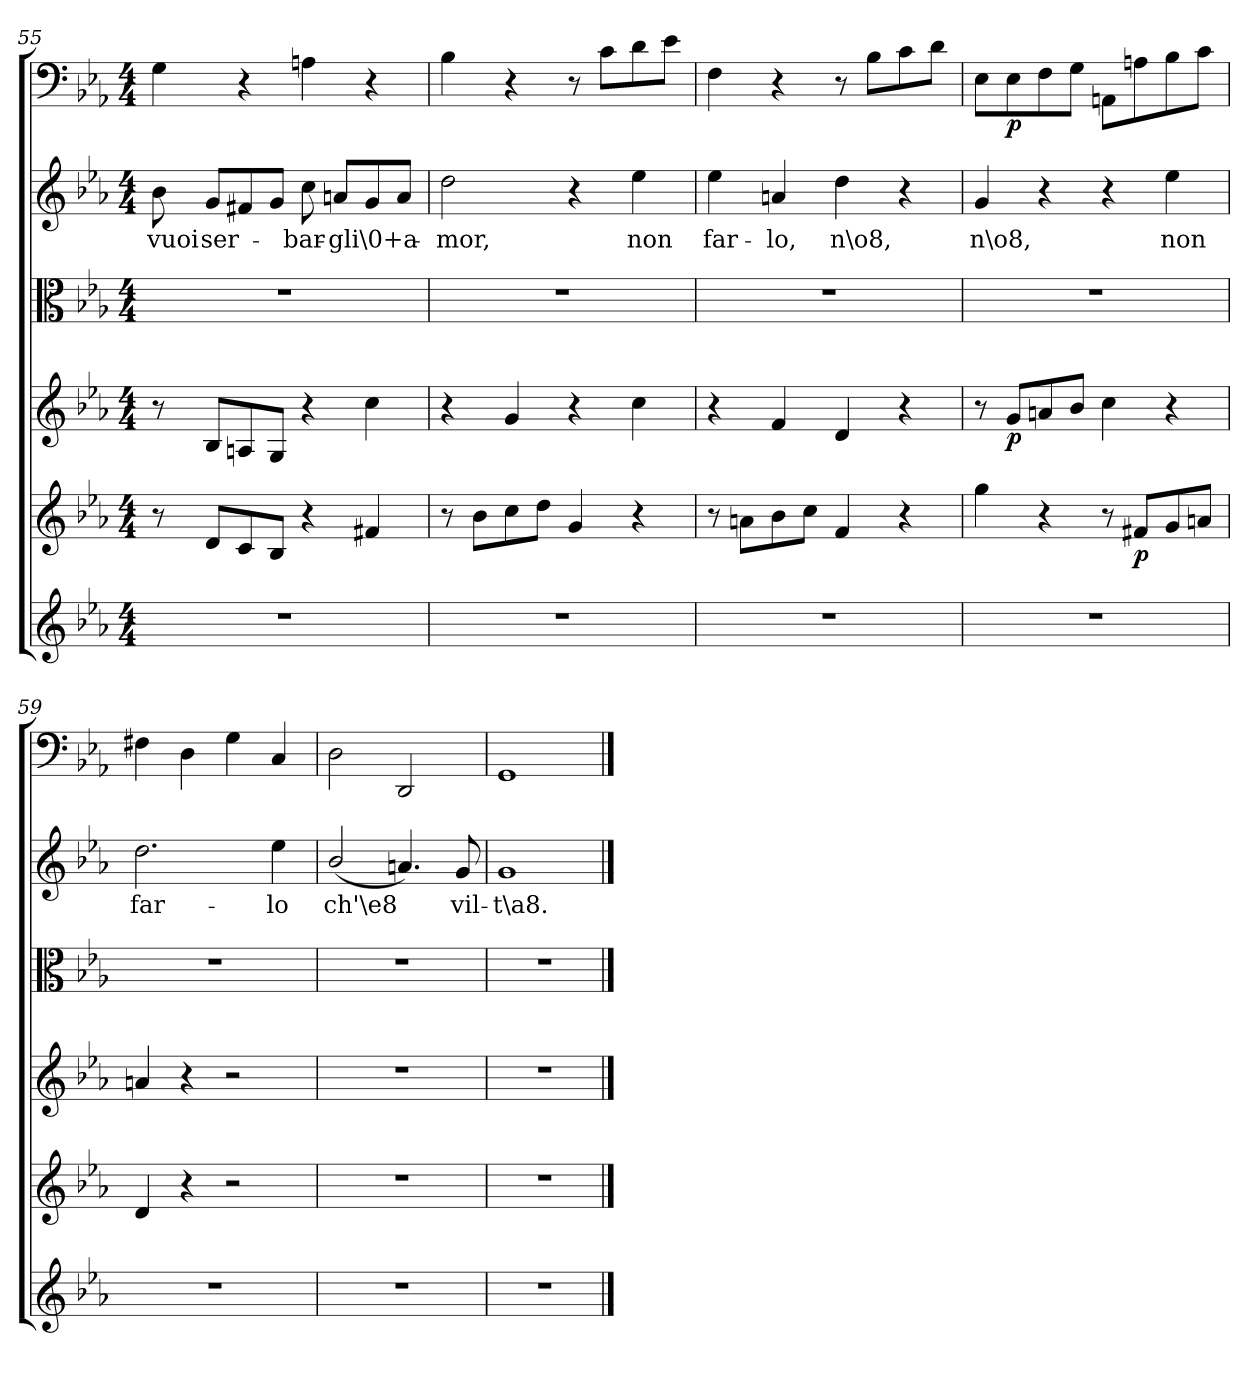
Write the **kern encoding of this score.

**kern	**kern	**dynam	**kern	**dynam	**kern	**kern	**text	**kern	**dynam
*part6	*part5	*part5	*part4	*part4	*part3	*part2	*part2	*part1	*part1
*staff6	*staff5	*staff5	*staff4	*staff4	*staff3	*staff2	*staff2	*staff1	*staff1
*clefG2	*clefG2	*	*clefG2	*	*clefC3	*clefG2	*	*clefF4	*
*k[b-e-a-]	*k[b-e-a-]	*	*k[b-e-a-]	*	*k[b-e-a-]	*k[b-e-a-]	*	*k[b-e-a-]	*
*c:	*c:	*	*c:	*	*c:	*c:	*	*c:	*
*M4/4	*M4/4	*	*M4/4	*	*M4/4	*M4/4	*	*M4/4	*
=55	=55	=55	=55	=55	=55	=55	=55	=55	=55
1r	8r	.	8r	.	1r	8b-\	vuoi	4G\	.
.	8d/L	.	8B-/L	.	.	8g/L	ser-	.	.
.	8c/	.	8An/	.	.	8f#X/	.	4r	.
.	8B-/J	.	8G/J	.	.	8g/J	.	.	.
.	4r	.	4r	.	.	8cc\	-bar-	4An\	.
.	.	.	.	.	.	8an/L	-gli\0+a-	.	.
.	4f#X/	.	4cc\	.	.	8g/	.	4r	.
.	.	.	.	.	.	8a/J	.	.	.
=56	=56	=56	=56	=56	=56	=56	=56	=56	=56
1r	8r	.	4r	.	1r	2dd\	-mor,	4B-\	.
.	8b-\L	.	.	.	.	.	.	.	.
.	8cc\	.	4g/	.	.	.	.	4r	.
.	8dd\J	.	.	.	.	.	.	.	.
.	4g/	.	4r	.	.	4r	.	8r	.
.	.	.	.	.	.	.	.	8c\L	.
.	4r	.	4cc\	.	.	4ee-\	non	8d\	.
.	.	.	.	.	.	.	.	8e-\J	.
=57	=57	=57	=57	=57	=57	=57	=57	=57	=57
1r	8r	.	4r	.	1r	4ee-\	far-	4F\	.
.	8an\L	.	.	.	.	.	.	.	.
.	8b-\	.	4f/	.	.	4an/	-lo,	4r	.
.	8cc\J	.	.	.	.	.	.	.	.
.	4f/	.	4d/	.	.	4dd\	n\o8,	8r	.
.	.	.	.	.	.	.	.	8B-\L	.
.	4r	.	4r	.	.	4r	.	8c\	.
.	.	.	.	.	.	.	.	8d\J	.
=58	=58	=58	=58	=58	=58	=58	=58	=58	=58
1r	4gg\	.	8r	.	1r	4g/	n\o8,	8E-\L	.
.	.	.	8g/L	p	.	.	.	8E-\	p
.	4r	.	8an/	.	.	4r	.	8F\	.
.	.	.	8b-/J	.	.	.	.	8G\J	.
.	8r	.	4cc\	.	.	4r	.	8AAn\L	.
.	8f#X/L	p	.	.	.	.	.	8An\	.
.	8g/	.	4r	.	.	4ee-\	non	8B-\	.
.	8an/J	.	.	.	.	.	.	8c\J	.
=59	=59	=59	=59	=59	=59	=59	=59	=59	=59
1r	4d/	.	4an/	.	1r	2.dd\	far-	4F#X\	.
.	4r	.	4r	.	.	.	.	4D\	.
.	2r	.	2r	.	.	.	.	4G\	.
.	.	.	.	.	.	4ee-\	-lo	4C/	.
=60	=60	=60	=60	=60	=60	=60	=60	=60	=60
1r	1r	.	1r	.	1r	(2b-/	ch'\e8	2D\	.
.	.	.	.	.	.	4.an/)	.	2DD/	.
.	.	.	.	.	.	8g/	vil-	.	.
=61	=61	=61	=61	=61	=61	=61	=61	=61	=61
1r	1r	.	1r	.	1r	1g/	-t\a8.	1GG/	.
==	==	==	==	==	==	==	==	==	==
*-	*-	*-	*-	*-	*-	*-	*-	*-	*-
